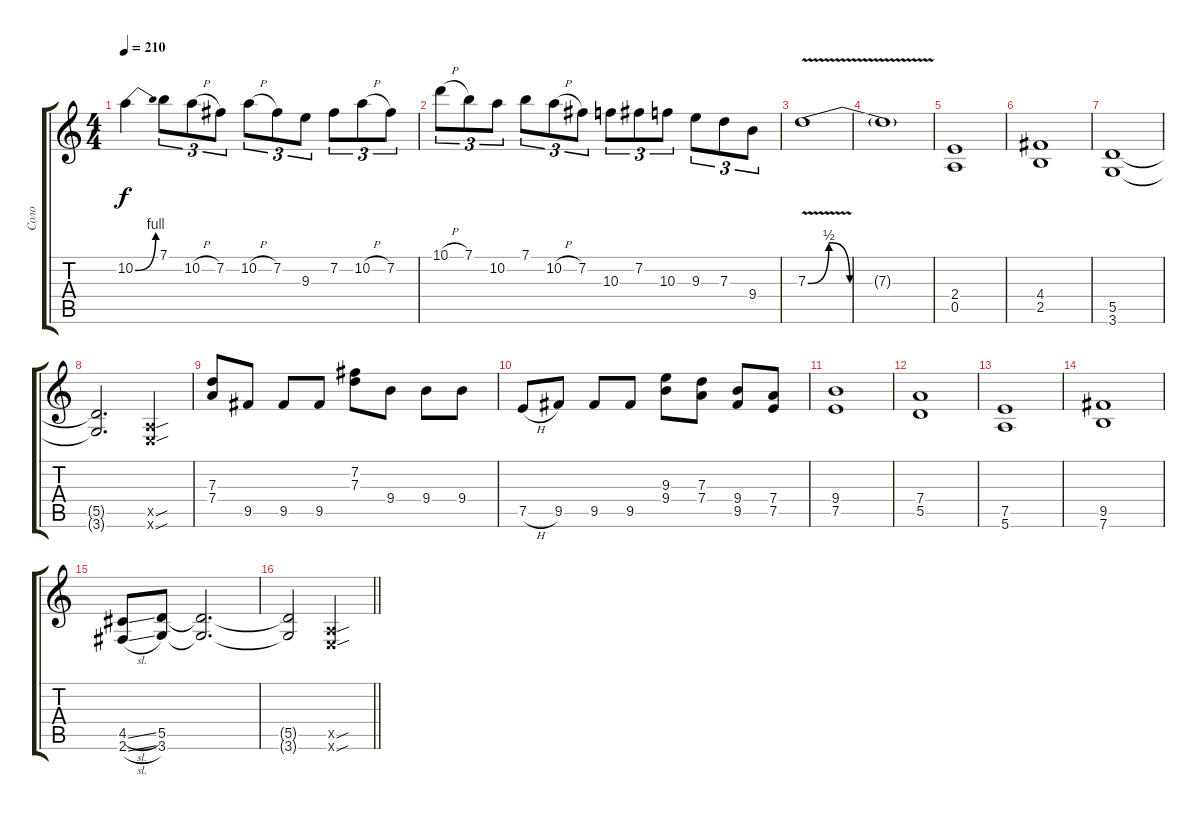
\track ("Соло" "Соло") {instrument distortionguitar}
\staff {score tabs}
\tuning (E4 B3 G3 D3 A2 E2) {hide}
\ts (4 4)
\tempo 210
\clef g2
\ks c
10.2{be (bend 0 0 60 4)}.4{dy f} 7.1.8{tu (3 2)} 10.2{h}.8{tu (3 2)} 7.2.8{tu (3 2)} 10.2{h}.8{tu (3 2)} 7.2.8{tu (3 2)} 9.3.8{tu (3 2)} 7.2.8{tu (3 2)} 10.2{h}.8{tu (3 2)} 7.2.8{tu (3 2)} |
10.1{h}.8{tu (3 2)} 7.1.8{tu (3 2)} 10.2.8{tu (3 2)} 7.1.8{tu (3 2)} 10.2{h}.8{tu (3 2)} 7.2.8{tu (3 2)} 10.3.8{tu (3 2)} 7.2.8{tu (3 2)} 10.3.8{tu (3 2)} 9.3.8{tu (3 2)} 7.3.8{tu (3 2)} 9.4.8{tu (3 2)} |
7.3{be (custom 0 0 10 2 20 0 30 0 60 0) v}.1 |
7.3{t}.1 |
(2.4 0.5).1 |
(4.4 2.5).1 |
(5.5 3.6).1 |
(5.5{t} 3.6{t}).2{d} (0.5{sou x} 0.6{sou x}).4 |
(7.3 7.4).8 9.5.8 9.5.8 9.5.8 (7.2 7.3).8 9.4.8 9.4.8 9.4.8 |
7.5{h}.8 9.5.8 9.5.8 9.5.8 (9.3 9.4).8 (7.3 7.4).8 (9.4 9.5).8 (7.4 7.5).8 |
(9.4 7.5).1 |
(7.4 5.5).1 |
(7.5 5.6).1 |
(9.5 7.6).1 |
(4.5{sl} 2.6{sl}).8 (5.5 3.6).8 (5.5{t} 3.6{t}).2{d} |
\barLineRight lightlight
(5.5{t} 3.6{t}).2 (0.5{sou x} 0.6{sou x}).2
